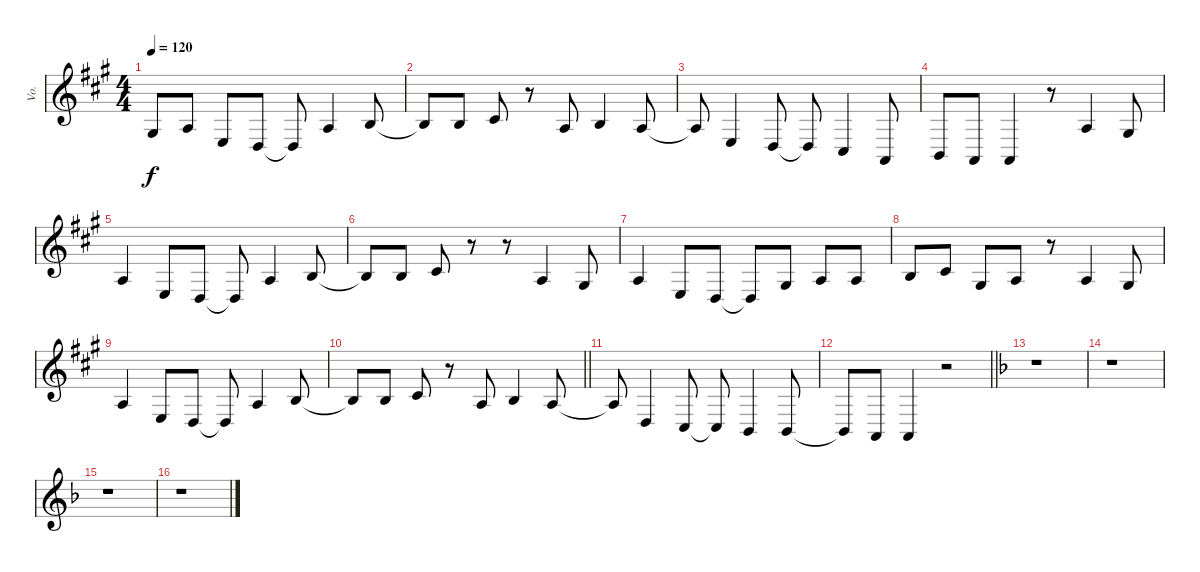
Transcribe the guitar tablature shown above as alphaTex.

\track ("Vo." "Vo.") {instrument electricpiano1}
\staff {score}
\tuning (E4 B3 G3 D3 A2 E2) {hide}
\ts (4 4)
\tempo 120
\clef g2
\ks a
1.3.8{dy f} 2.3.8 2.4.8 0.4.8 0.4{t}.8 2.3.4 0.2.8 |
0.2{t}.8 0.2.8 2.2.8 r.8 2.3.8 0.2.4 2.3.8 |
2.3{t}.8 2.4.4 0.4.8 0.4{t}.8 4.5.4 0.5.8 |
2.5.8 0.5.8 0.5.4 r.8 2.3.4 1.3.8 |
2.3.4 2.4.8 0.4.8 0.4{t}.8 2.3.4 0.2.8 |
0.2{t}.8 0.2.8 2.2.8 r.8 r.8 2.3.4 1.3.8 |
2.3.4 2.4.8 0.4.8 0.4{t}.8 1.3.8 2.3.8 2.3.8 |
0.2.8 2.2.8 1.3.8 2.3.8 r.8 2.3.4 1.3.8 |
2.3.4 2.4.8 0.4.8 0.4{t}.8 2.3.4 0.2.8 |
\barLineRight lightlight
0.2{t}.8 0.2.8 2.2.8 r.8 2.3.8 0.2.4 2.3.8 |
2.3{t}.8 0.4.4 4.5.8 4.5{t}.8 2.5.4 2.5.8 |
\barLineRight lightlight
2.5{t}.8 0.5.8 0.5.4 r.2 |
\ks f
r.1 |
r.1 |
r.1 |
r.1
